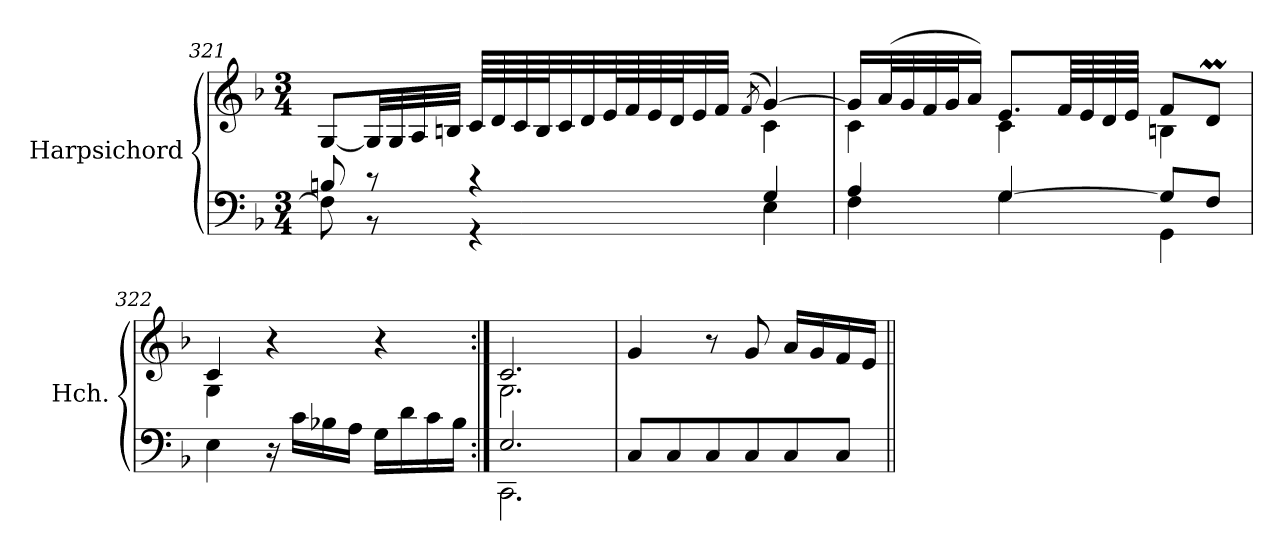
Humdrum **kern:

**kern	**kern
*part1	*part1
*staff2	*staff1
*I"Harpsichord	*
*I'Hch.	*
!!LO:LB:g=z
*clefF4	*clefG2
*k[b-]	*k[b-]
*M3/4	*M3/4
=321	=321
*^	*^
8Bn/	8F\]	[8G/L	4ryy
8r	8r	32G/LL]	.
.	.	32G/	.
.	.	32A/	.
.	.	32Bn/JJJ	.
4r	4r	64c/LLLL	4ryy
.	.	64d/	.
.	.	64c/	.
.	.	64B/J	.
.	.	32c/	.
.	.	32d/	.
.	.	64e/L	.
.	.	64f/	.
.	.	64e/	.
.	.	64d/J	.
.	.	32e/	.
.	.	32f/JJJ	.
.	.	(>8qf/	.
4G/	4E\	[4g/)	4c\
=322	=322	=322	=322
4A/	4F\	16g/LL]	4c\
.	.	(32a/L	.
.	.	32g/	.
.	.	32f/	.
.	.	32g/J	.
.	.	16a/JJ)	.
[4G/	4G\	8.e/L	4c\
.	.	64f/LLL	.
.	.	64e/	.
.	.	64d/	.
.	.	64e/JJJJ	.
8G/L]	4GG\	8f/L	4Bn\
8F/J	.	8dM/J	.
*v	*v	*	*
=322X1	=322X1	=322X1
4E\	4c/	4G\
16r	4r	4ryy
16c\LL	.	.
16B-X\	.	.
16A\JJ	.	.
16G\LL	4r	4ryy
16d\	.	.
16c\	.	.
16B-\JJ	.	.
=323:|!	=323:|!	=323:|!
*^	*	*
2.E/	2.CC\	2.c/	2.G\
*v	*v	*	*
*	*v	*v
=324	=324
8C/L	4g/
8C/	.
8C/	8r
8C/	8g/
8C/	16a/LL
.	16g/
8C/J	16f/
.	16e/JJ
=||	=||
*-	*-
